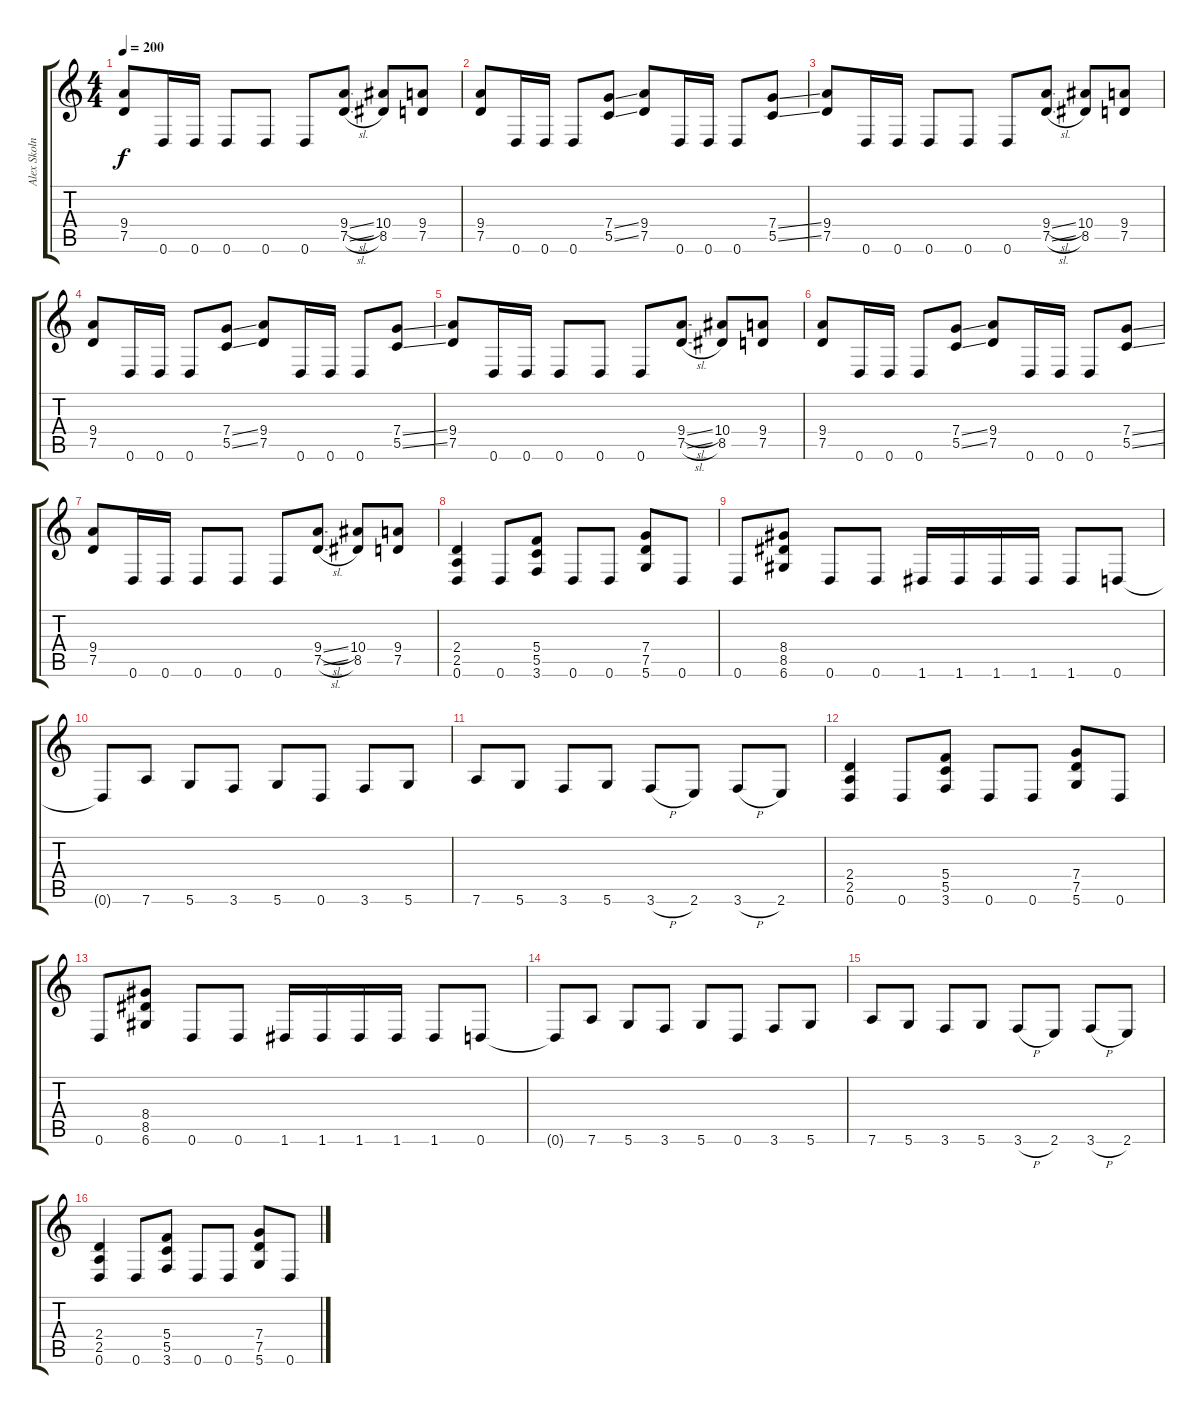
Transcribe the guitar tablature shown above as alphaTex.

\track ("Alex Skolnick" "Alex Skoln") {instrument distortionguitar}
\staff {score tabs}
\tuning (D4 A3 F3 C3 G2 D2) {hide}
\ts (4 4)
\tempo 200
\clef g2
\ks c
(9.4 7.5).8{dy f} 0.6.16 0.6.16 0.6.8 0.6.8 0.6.8 (9.4{sl} 7.5{sl}).8 (10.4 8.5).8 (9.4 7.5).8 |
(9.4 7.5).8 0.6.16 0.6.16 0.6.8 (7.4{ss} 5.5{ss}).8 (9.4 7.5).8 0.6.16 0.6.16 0.6.8 (7.4{ss} 5.5{ss}).8 |
(9.4 7.5).8 0.6.16 0.6.16 0.6.8 0.6.8 0.6.8 (9.4{sl} 7.5{sl}).8 (10.4 8.5).8 (9.4 7.5).8 |
(9.4 7.5).8 0.6.16 0.6.16 0.6.8 (7.4{ss} 5.5{ss}).8 (9.4 7.5).8 0.6.16 0.6.16 0.6.8 (7.4{ss} 5.5{ss}).8 |
(9.4 7.5).8 0.6.16 0.6.16 0.6.8 0.6.8 0.6.8 (9.4{sl} 7.5{sl}).8 (10.4 8.5).8 (9.4 7.5).8 |
(9.4 7.5).8 0.6.16 0.6.16 0.6.8 (7.4{ss} 5.5{ss}).8 (9.4 7.5).8 0.6.16 0.6.16 0.6.8 (7.4{ss} 5.5{ss}).8 |
(9.4 7.5).8 0.6.16 0.6.16 0.6.8 0.6.8 0.6.8 (9.4{sl} 7.5{sl}).8 (10.4 8.5).8 (9.4 7.5).8 |
(2.4 2.5 0.6).4 0.6.8 (5.4 5.5 3.6).8 0.6.8 0.6.8 (7.4 7.5 5.6).8 0.6.8 |
0.6.8 (8.4 8.5 6.6).8 0.6.8 0.6.8 1.6.16 1.6.16 1.6.16 1.6.16 1.6.8 0.6.8 |
0.6{t}.8 7.6.8 5.6.8 3.6.8 5.6.8 0.6.8 3.6.8 5.6.8 |
7.6.8 5.6.8 3.6.8 5.6.8 3.6{h}.8 2.6.8 3.6{h}.8 2.6.8 |
(2.4 2.5 0.6).4 0.6.8 (5.4 5.5 3.6).8 0.6.8 0.6.8 (7.4 7.5 5.6).8 0.6.8 |
0.6.8 (8.4 8.5 6.6).8 0.6.8 0.6.8 1.6.16 1.6.16 1.6.16 1.6.16 1.6.8 0.6.8 |
0.6{t}.8 7.6.8 5.6.8 3.6.8 5.6.8 0.6.8 3.6.8 5.6.8 |
7.6.8 5.6.8 3.6.8 5.6.8 3.6{h}.8 2.6.8 3.6{h}.8 2.6.8 |
(2.4 2.5 0.6).4 0.6.8 (5.4 5.5 3.6).8 0.6.8 0.6.8 (7.4 7.5 5.6).8 0.6.8
